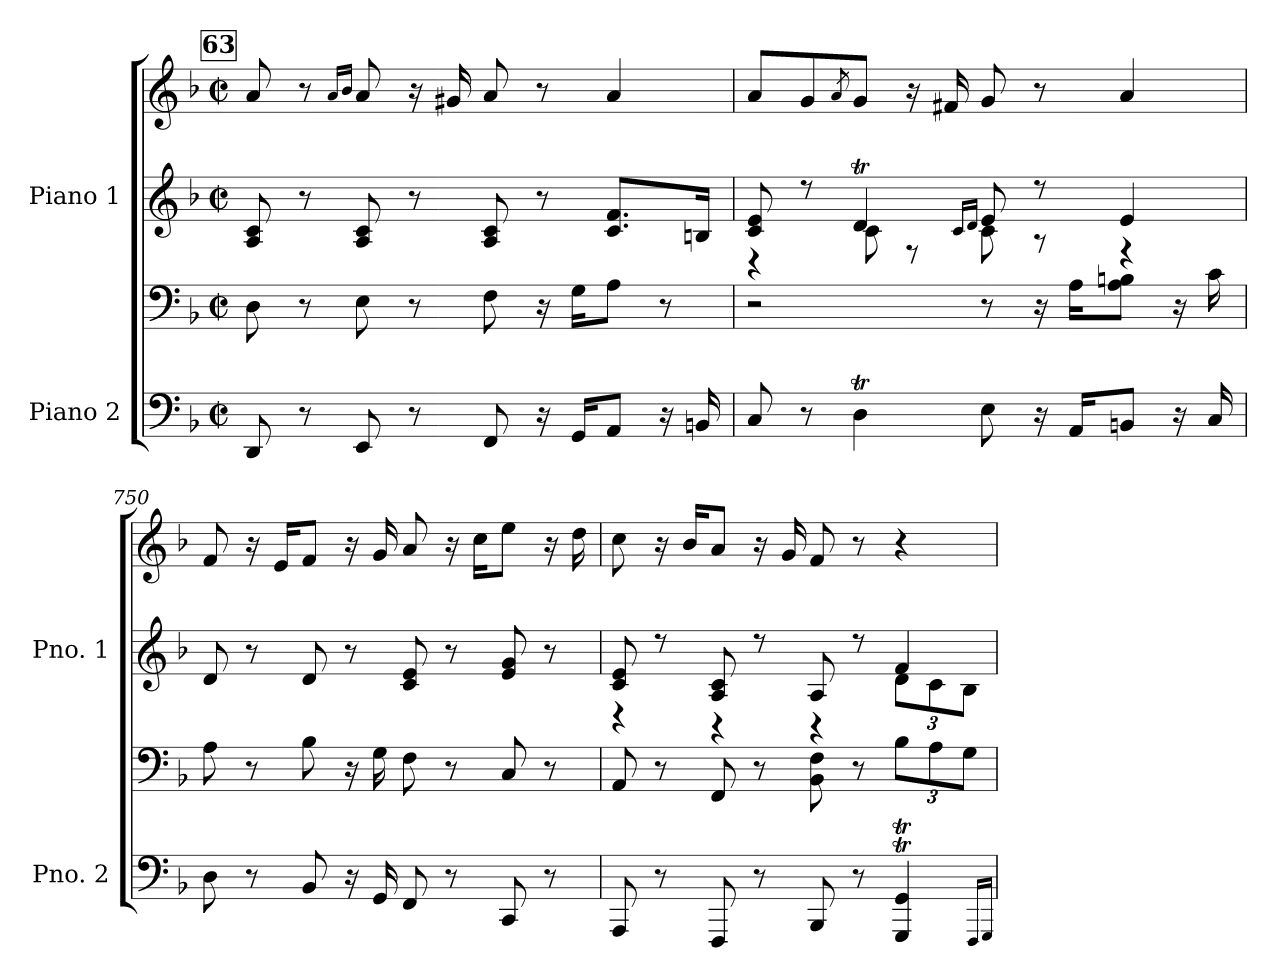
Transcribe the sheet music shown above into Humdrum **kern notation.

**kern	**kern	**kern	**kern
*part2	*part2	*part1	*part1
*staff4	*staff3	*staff2	*staff1
*I"Piano 2	*	*I"Piano 1	*
*I'Pno. 2	*	*I'Pno. 1	*
*clefF4	*clefF4	*clefG2	*clefG2
*k[b-]	*k[b-]	*k[b-]	*k[b-]
*M2/2	*M2/2	*M2/2	*M2/2
*met(c|)	*met(c|)	*met(c|)	*met(c|)
!!LO:REH:place=s1:a:B:fs=14:t=63
=748	=748	=748	=748
8DD/	8D\	8A/ 8c/	8a/
8r	8r	8r	8r
.	.	.	16qa/LL
.	.	.	16qb-/JJ
8EE/	8E\	8A/ 8c/	8a/
8r	8r	8r	16r
.	.	.	16g#X/
8FF/	8F\	8A/ 8c/	8a/
16r	16r	8r	8r
16GG/KL	16G\KL	.	.
8AA/J	8A\J	8.c/ 8.f/L	4a/
16r	8r	.	.
16BBn/	.	16Bn/Jk	.
!!LO:LB:g=z
=749	=749	=749	=749
*	*	*^	*
8C/	2r	8c/ 8e/	4r	8a/L
8r	.	8r	.	8g/
.	.	.	.	8qa/
4DT\	.	4dT/	8c\	8g/J
.	.	.	8r	16r
.	.	.	.	16f#X/
.	.	16qc/LL	.	.
.	.	16qd/JJ	.	.
8E\	8r	8e/	8c\	8g/
16r	16r	8r	8r	8r
16AA/KL	16A\KL	.	.	.
8BBn/J	8A\ 8Bn\J	4e/	4r	4a/
16r	16r	.	.	.
16C/	16c\	.	.	.
*	*	*v	*v	*
=750	=750	=750	=750
8D\	8A\	8d/	8f/
8r	8r	8r	16r
.	.	.	16e/KL
8BB-/	8B-\	8d/	8f/J
16r	16r	8r	16r
16GG/	16G\	.	16g/
8FF/	8F\	8c/ 8e/	8a/
8r	8r	8r	16r
.	.	.	16cc\KL
8CC/	8C/	8e/ 8g/	8ee\J
8r	8r	8r	16r
.	.	.	16dd\
!!LO:PB:g=z
=751	=751	=751	=751
*	*	*^	*
8AAA/	8AA/	8c/ 8e/	4r	8cc\
8r	8r	8r	.	16r
.	.	.	.	16b-/KL
8FFF/	8FF/	8A/ 8c/	4r	8a/J
8r	8r	8r	.	16r
.	.	.	.	16g/
8BBB-/	8BB-\ 8F\	8A/	4r	8f/
8r	8r	8r	.	8r
*	*Xbrackettup	*	*Xbrackettup	*
4GGG/T 4GG/T	12B-\L	4f/	12d\L	4r
.	12A\	.	12c\	.
.	12G\J	.	12B-\J	.
*	*	*v	*v	*
16qFFF/LL	.	.	.
16qGGG/JJ	.	.	.
=	=	=	=
*-	*-	*-	*-
